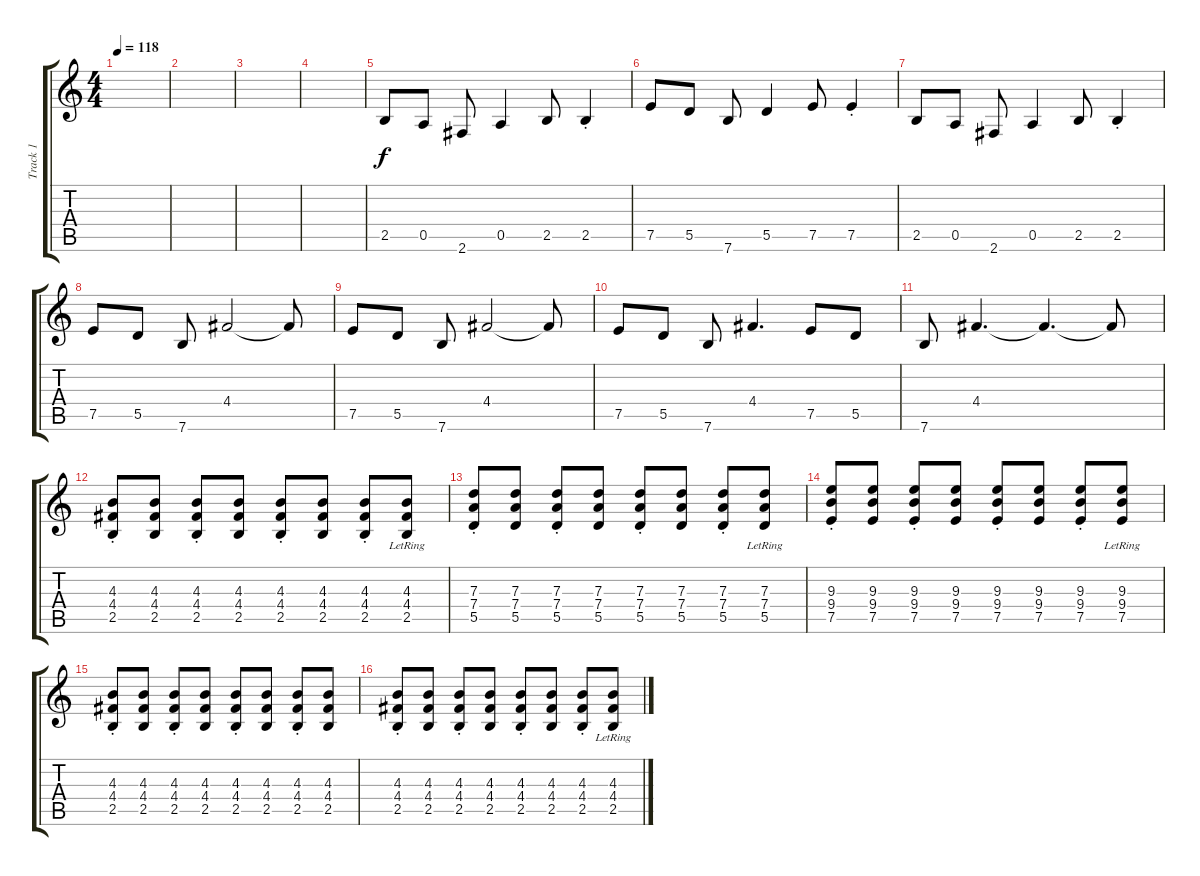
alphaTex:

\track ("Track 1" "Track 1") {instrument electricguitarjazz}
\staff {score tabs}
\tuning (E4 B3 G3 D3 A2 E2) {hide}
\ts (4 4)
\tempo 118
\clef g2
\ks c
|
|
|
|
2.5.8 0.5.8 2.6.8 0.5.4 2.5.8 2.5{st}.4 |
7.5.8 5.5.8 7.6.8 5.5.4 7.5.8 7.5{st}.4 |
2.5.8 0.5.8 2.6.8 0.5.4 2.5.8 2.5{st}.4 |
7.5.8 5.5.8 7.6.8 4.4.2 4.4{t}.8 |
7.5.8 5.5.8 7.6.8 4.4.2 4.4{t}.8 |
7.5.8 5.5.8 7.6.8 4.4.4{d} 7.5.8 5.5.8 |
7.6.8 4.4.4{d} 4.4{t}.4{d} 4.4{t}.8 |
(4.3{st} 4.4{st} 2.5{st}).8 (4.3 4.4 2.5).8 (4.3{st} 4.4{st} 2.5{st}).8 (4.3 4.4 2.5).8 (4.3{st} 4.4{st} 2.5{st}).8 (4.3 4.4 2.5).8 (4.3{st} 4.4{st} 2.5{st}).8 (4.3{lr} 4.4{lr} 2.5{lr}).8 |
(7.3{st} 7.4{st} 5.5{st}).8 (7.3 7.4 5.5).8 (7.3{st} 7.4{st} 5.5{st}).8 (7.3 7.4 5.5).8 (7.3{st} 7.4{st} 5.5{st}).8 (7.3 7.4 5.5).8 (7.3{st} 7.4{st} 5.5{st}).8 (7.3{lr} 7.4{lr} 5.5{lr}).8 |
(9.3{st} 9.4{st} 7.5{st}).8 (9.3 9.4 7.5).8 (9.3{st} 9.4{st} 7.5{st}).8 (9.3 9.4 7.5).8 (9.3{st} 9.4{st} 7.5{st}).8 (9.3 9.4 7.5).8 (9.3{st} 9.4{st} 7.5{st}).8 (9.3{lr} 9.4{lr} 7.5{lr}).8 |
(4.3{st} 4.4{st} 2.5{st}).8 (4.3 4.4 2.5).8 (4.3{st} 4.4{st} 2.5{st}).8 (4.3 4.4 2.5).8 (4.3{st} 4.4{st} 2.5{st}).8 (4.3 4.4 2.5).8 (4.3{st} 4.4{st} 2.5{st}).8 (4.3 4.4 2.5).8 |
(4.3{st} 4.4{st} 2.5{st}).8 (4.3 4.4 2.5).8 (4.3{st} 4.4{st} 2.5{st}).8 (4.3 4.4 2.5).8 (4.3{st} 4.4{st} 2.5{st}).8 (4.3 4.4 2.5).8 (4.3{st} 4.4{st} 2.5{st}).8 (4.3{lr} 4.4{lr} 2.5{lr}).8
